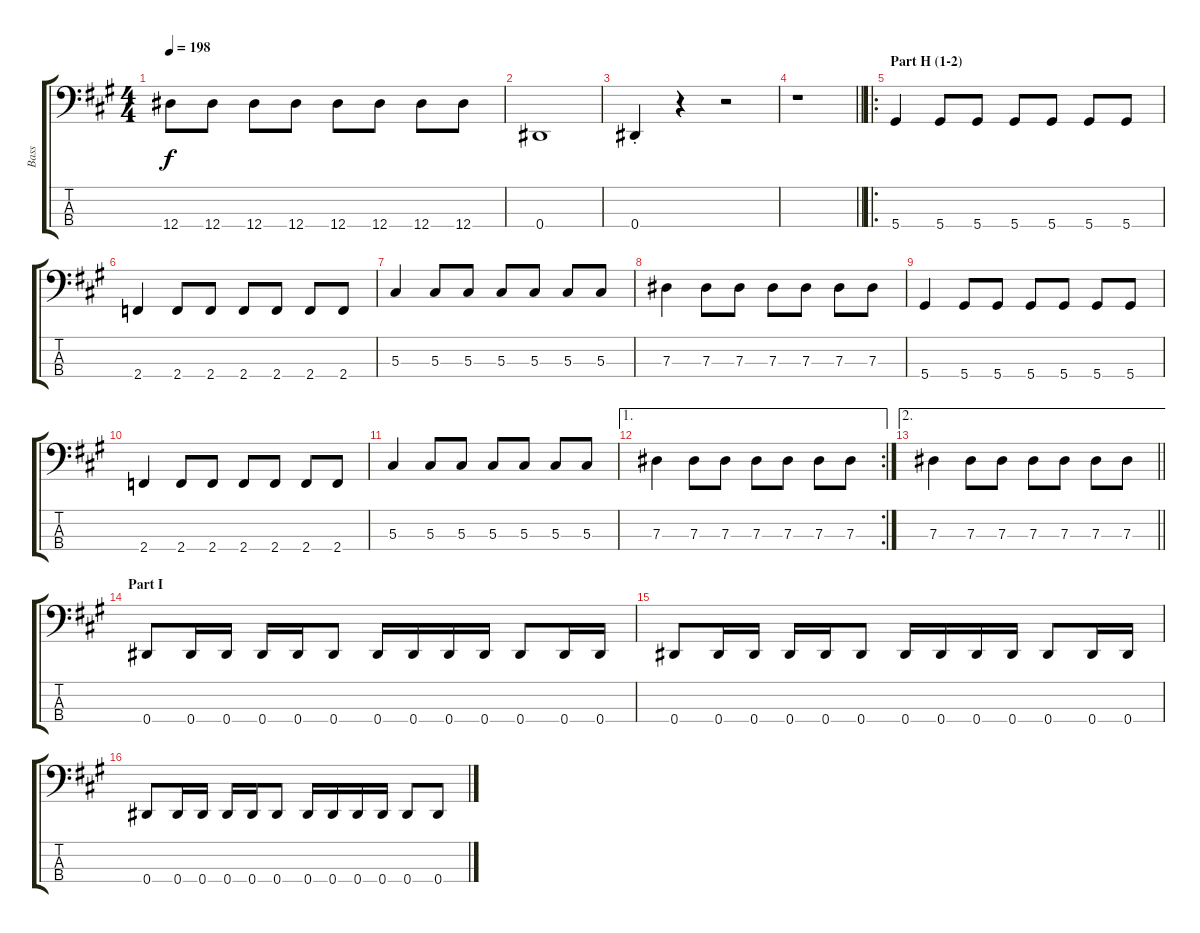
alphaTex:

\track ("Bass" "Bass") {instrument electricbasspick}
\staff {score tabs}
\tuning (Gb2 Db2 Ab1 Eb1) {hide}
\ts (4 4)
\tempo 198
\clef f4
\ks a
12.4.8{dy f} 12.4.8 12.4.8 12.4.8 12.4.8 12.4.8 12.4.8 12.4.8 |
0.4.1 |
0.4{st}.4 r.4 r.2 |
\barLineRight lightlight
r.1 |
\ro
\section ("" "Part H (1-2)")
5.4.4 5.4.8 5.4.8 5.4.8 5.4.8 5.4.8 5.4.8 |
2.4.4 2.4.8 2.4.8 2.4.8 2.4.8 2.4.8 2.4.8 |
5.3.4 5.3.8 5.3.8 5.3.8 5.3.8 5.3.8 5.3.8 |
7.3.4 7.3.8 7.3.8 7.3.8 7.3.8 7.3.8 7.3.8 |
5.4.4 5.4.8 5.4.8 5.4.8 5.4.8 5.4.8 5.4.8 |
2.4.4 2.4.8 2.4.8 2.4.8 2.4.8 2.4.8 2.4.8 |
5.3.4 5.3.8 5.3.8 5.3.8 5.3.8 5.3.8 5.3.8 |
\ae 1
\rc 2
7.3.4 7.3.8 7.3.8 7.3.8 7.3.8 7.3.8 7.3.8 |
\ae 2
\barLineRight lightlight
7.3.4 7.3.8 7.3.8 7.3.8 7.3.8 7.3.8 7.3.8 |
\section ("" "Part I")
0.4.8 0.4.16 0.4.16 0.4.16 0.4.16 0.4.8 0.4.16 0.4.16 0.4.16 0.4.16 0.4.8 0.4.16 0.4.16 |
0.4.8 0.4.16 0.4.16 0.4.16 0.4.16 0.4.8 0.4.16 0.4.16 0.4.16 0.4.16 0.4.8 0.4.16 0.4.16 |
0.4.8 0.4.16 0.4.16 0.4.16 0.4.16 0.4.8 0.4.16 0.4.16 0.4.16 0.4.16 0.4.8 0.4.8
